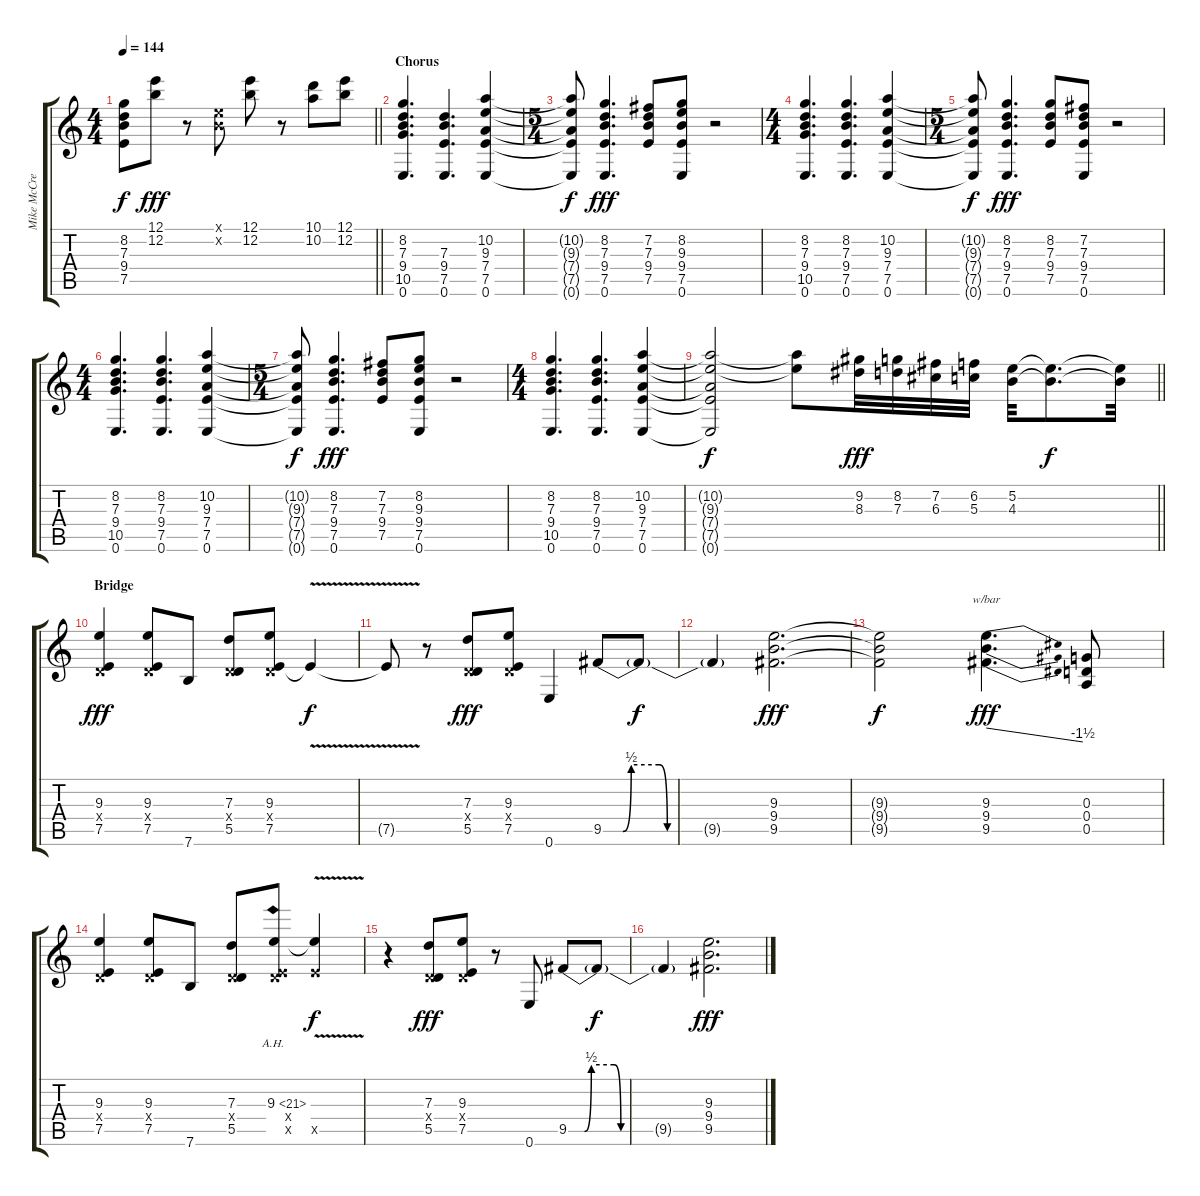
\track ("Mike McCready" "Mike McCre") {instrument overdrivenguitar}
\staff {score tabs}
\tuning (E4 B3 G3 D3 A2 E2) {hide}
\ts (4 4)
\tempo 144
\clef g2
\barLineRight lightlight
\ks c
(8.2{t} 7.3{t} 9.4{t} 7.5{t}).8{dy f} (12.1 12.2).8{dy fff} r.8 (0.1{x} 0.2{x}).8 (12.1 12.2).8 r.8 (10.1 10.2).8 (12.1 12.2).8 |
\section ("" "Chorus")
(8.2 7.3 9.4 10.5 0.6).4{d volume 10 instrument electricguitarclean} (7.3 9.4 7.5 0.6).4{d} (10.2 9.3 7.4 7.5 0.6).4 |
\ts (5 4)
(10.2{t} 9.3{t} 7.4{t} 7.5{t} 0.6{t}).8{dy f} (8.2 7.3 9.4 7.5 0.6).4{d dy fff} (7.2 7.3 9.4 7.5).8 (8.2 9.3 9.4 7.5 0.6).8 r.2 |
\ts (4 4)
(8.2 7.3 9.4 10.5 0.6).4{d} (8.2 7.3 9.4 7.5 0.6).4{d} (10.2 9.3 7.4 7.5 0.6).4 |
\ts (5 4)
(10.2{t} 9.3{t} 7.4{t} 7.5{t} 0.6{t}).8{dy f} (8.2 7.3 9.4 7.5 0.6).4{d dy fff} (8.2 7.3 9.4 7.5).8 (7.2 7.3 9.4 7.5 0.6).8 r.2 |
\ts (4 4)
(8.2 7.3 9.4 10.5 0.6).4{d} (8.2 7.3 9.4 7.5 0.6).4{d} (10.2 9.3 7.4 7.5 0.6).4 |
\ts (5 4)
(10.2{t} 9.3{t} 7.4{t} 7.5{t} 0.6{t}).8{dy f} (8.2 7.3 9.4 7.5 0.6).4{d dy fff} (7.2 7.3 9.4 7.5).8 (8.2 9.3 9.4 7.5 0.6).8 r.2 |
\ts (4 4)
(8.2 7.3 9.4 10.5 0.6).4{d} (8.2 7.3 9.4 7.5 0.6).4{d} (10.2 9.3 7.4 7.5 0.6).4 |
\barLineRight lightlight
(10.2{t} 9.3{t} 7.4{t} 7.5{t} 0.6{t}).2{dy f} (10.2{t} 9.3{t}).8 (9.2 8.3).32{dy fff} (8.2 7.3).32 (7.2 6.3).32 (6.2 5.3).32 (5.2 4.3).32 (5.2{t} 4.3{t}).8{d dy f} (5.2{t} 4.3{t}).32 |
\section ("" "Bridge")
(9.3 0.4{x} 7.5).4{dy fff} (9.3 0.4{x} 7.5).8 7.6.8 (7.3 0.4{x} 5.5).8 (9.3 0.4{x} 7.5).8 7.5{v t}.4{dy f} |
7.5{t}.8 r.8 (7.3 0.4{x} 5.5).8{dy fff} (9.3 0.4{x} 7.5).8 0.6.4 9.5{be (custom 0 0 7 0 10 2 20 2 23 0 60 0)}.8 9.5{t}.8{dy f} |
9.5{t}.4 (9.3 9.4 9.5).2{d dy fff} |
(9.3{t} 9.4{t} 9.5{t}).2{dy f} (9.3 9.4 9.5).4{d tbe (dive default 0 0 60 -6) dy fff} (0.3 0.4 0.5).8 |
(9.3 0.4{x} 7.5).4 (9.3 0.4{x} 7.5).8 7.6.8 (7.3 0.4{x} 5.5).8 (9.3{ah 12} 0.4{x} 7.5{x}).8 (9.3{t} 7.5{v x}).4{dy f} |
r.4 (7.3 0.4{x} 5.5).8{dy fff} (9.3 0.4{x} 7.5).8 r.8 0.6.8 9.5{be (custom 0 0 7 0 10 2 20 2 23 0 60 0)}.8 9.5{t}.8{dy f} |
9.5{t}.4 (9.3 9.4 9.5).2{d dy fff}
